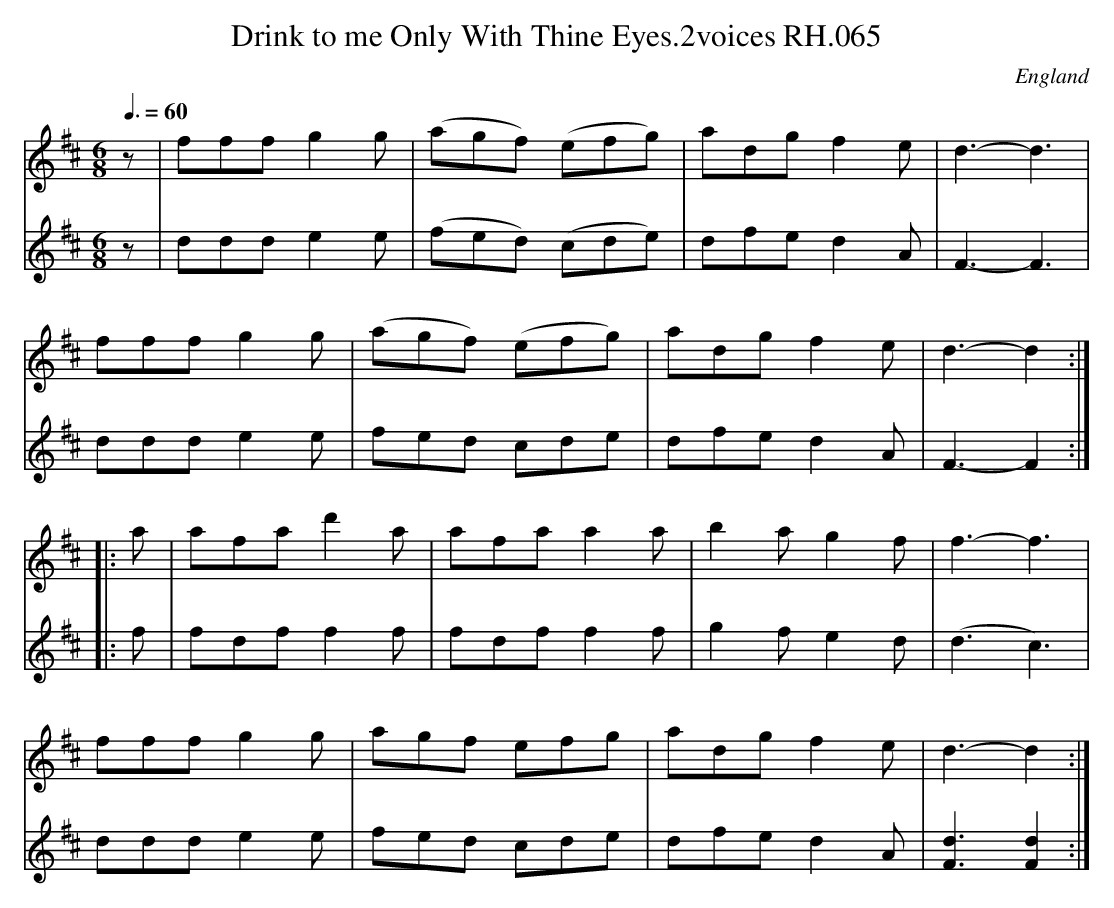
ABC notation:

X:1
T:Drink to me Only With Thine Eyes.2voices RH.065
O:England
M:6/8
L:1/8
Q:3/8=60
K:D major
[V:1] z|fff g2g|(agf) (efg)|adg f2e|d3-d3|
[V:2] z|ddd e2e|(fed) (cde)|dfe d2A|F3- F3|
[V:1] fff g2g|(agf) (efg)|adgf2e|d3- d2:|
[V:2] ddd e2e|fed cde|dfe d2A|F3- F2:|
[V:1]|:a|afa d'2a|afa a2a|b2a g2f|f3-f3|
[V:2]|:f|fdf f2f|fdf f2f|g2f e2d|(d3 c3)|
[V:1] fff g2g|agf efg|adg f2e|d3-d2:|
[V:2] ddd e2e|fed cde|dfe d2A|[F3d3] [F2d2]:|
